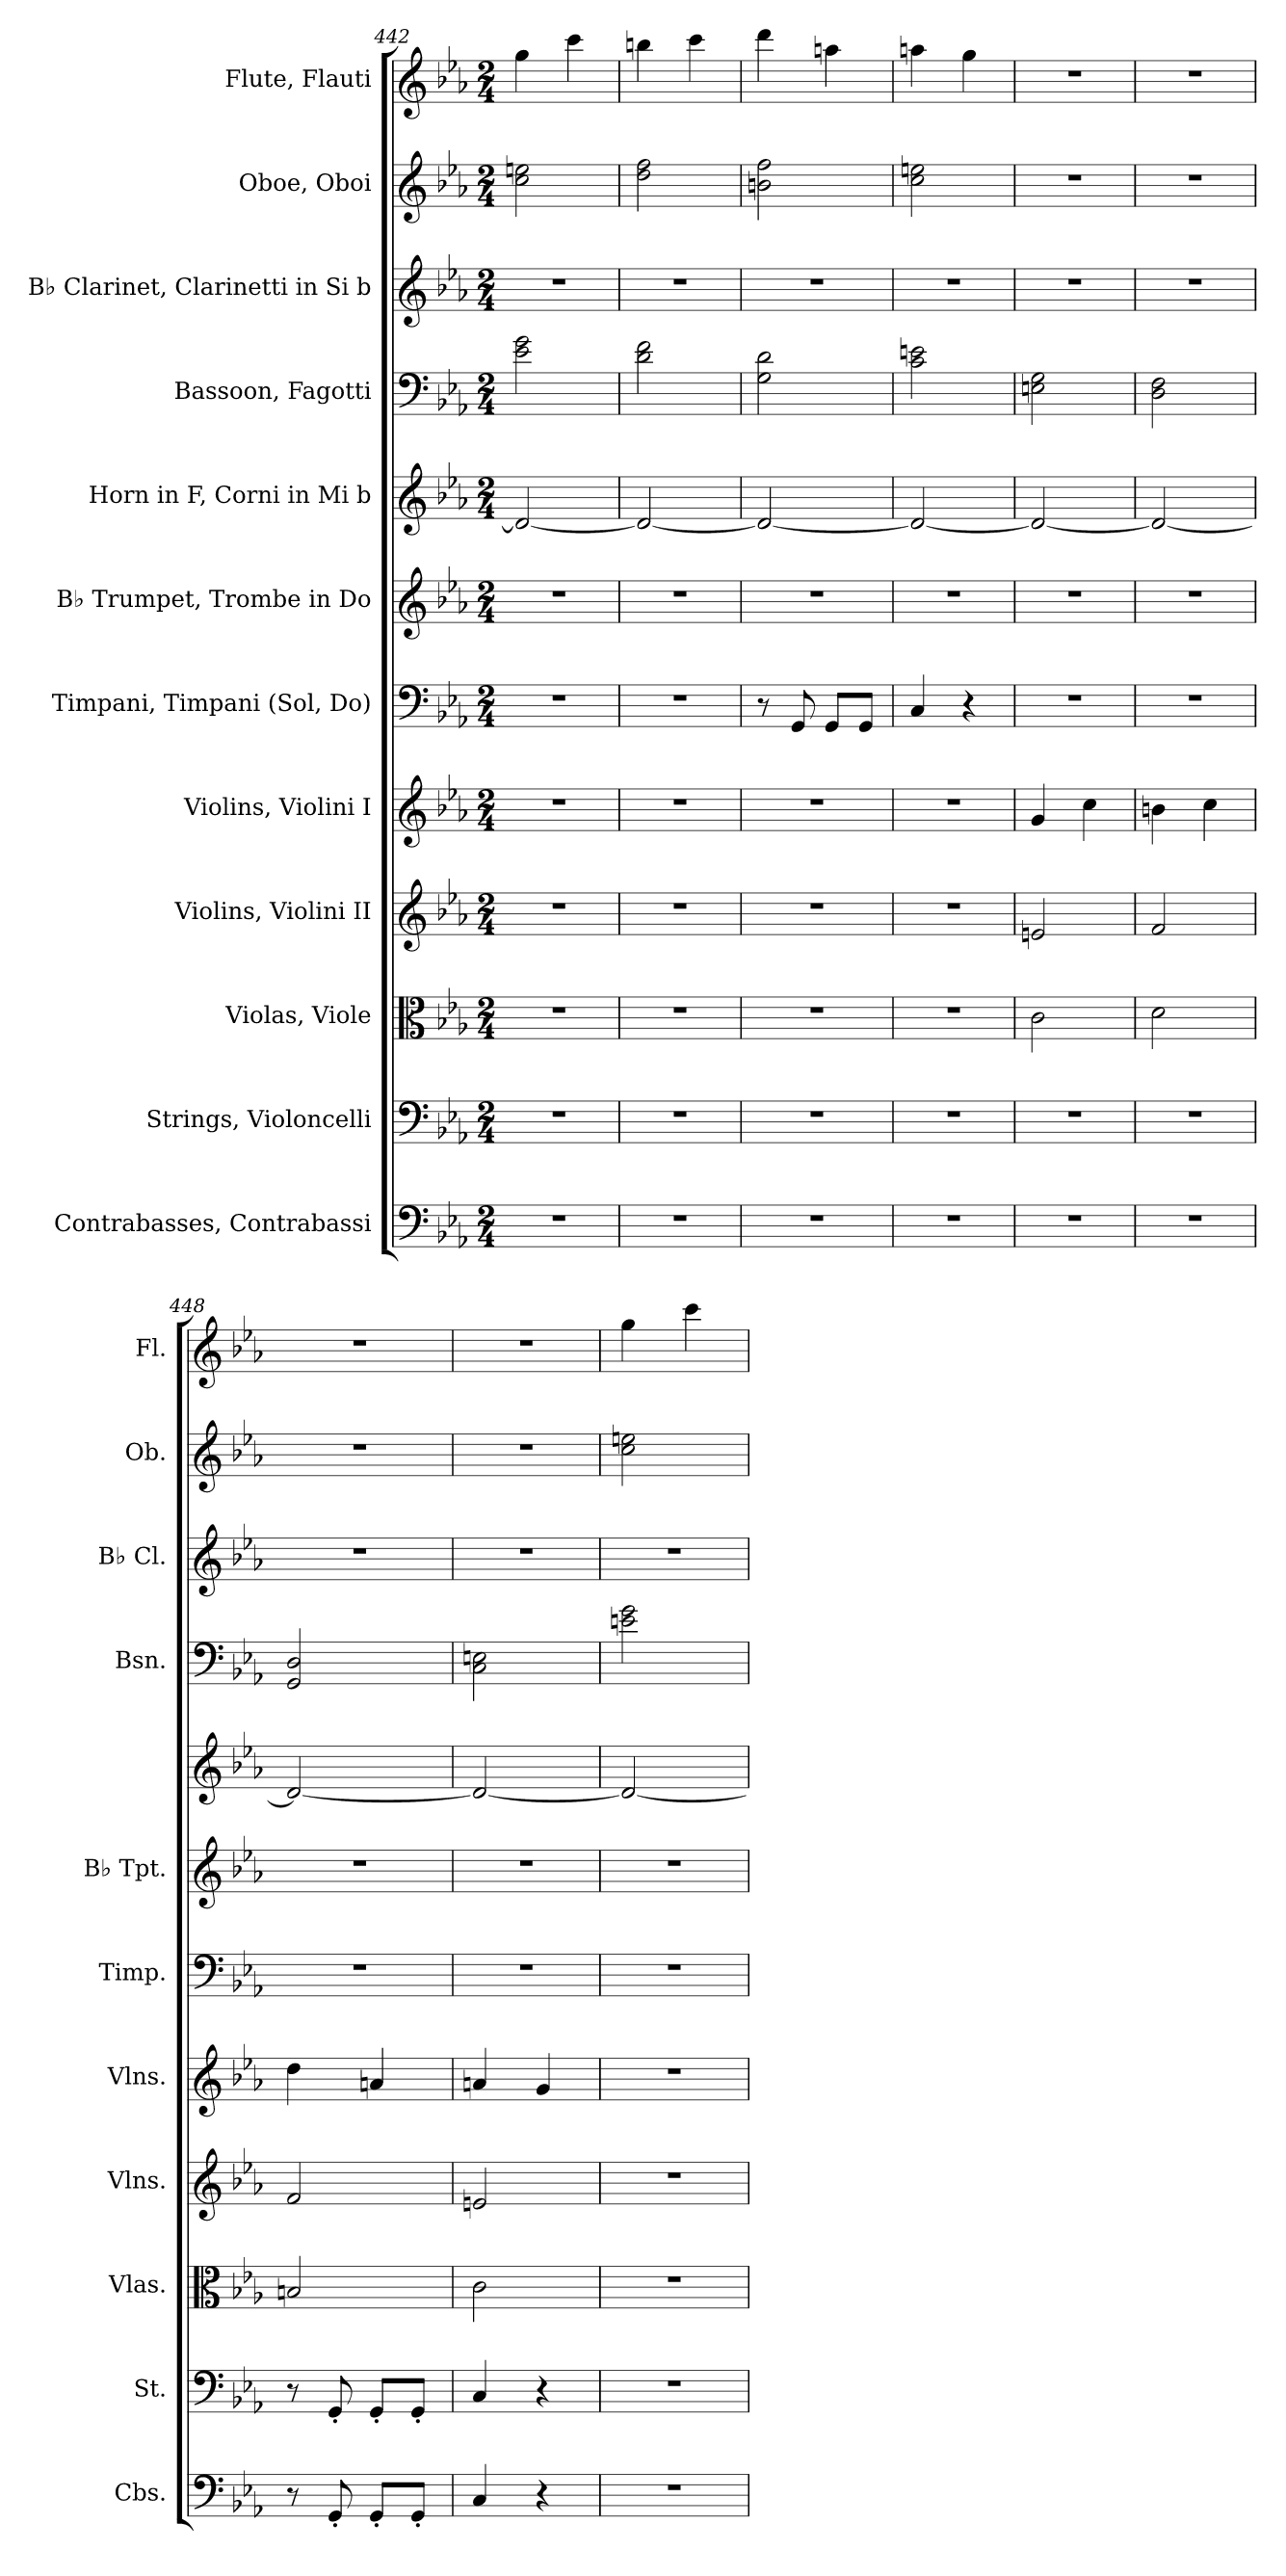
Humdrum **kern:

**kern	**kern	**kern	**kern	**kern	**kern	**kern	**kern	**kern	**kern	**kern	**kern
*part12	*part11	*part10	*part9	*part8	*part7	*part6	*part5	*part4	*part3	*part2	*part1
*staff12	*staff11	*staff10	*staff9	*staff8	*staff7	*staff6	*staff5	*staff4	*staff3	*staff2	*staff1
*I"Contrabasses, Contrabassi	*I"Strings, Violoncelli	*I"Violas, Viole	*I"Violins, Violini II	*I"Violins, Violini I	*I"Timpani, Timpani (Sol, Do)	*I"B♭ Trumpet, Trombe in Do	*I"Horn in F, Corni in Mi b	*I"Bassoon, Fagotti	*I"B♭ Clarinet, Clarinetti in Si b	*I"Oboe, Oboi	*I"Flute, Flauti
*I'Cbs.	*I'St.	*I'Vlas.	*I'Vlns.	*I'Vlns.	*I'Timp.	*I'B♭ Tpt.	*	*I'Bsn.	*I'B♭ Cl.	*I'Ob.	*I'Fl.
*clefF4	*clefF4	*clefC3	*clefG2	*clefG2	*clefF4	*clefG2	*clefG2	*clefF4	*clefG2	*clefG2	*clefG2
*ITrd7c12	*	*	*	*	*	*ITrd1c2	*ITrd4c7	*	*ITrd1c2	*	*
*k[b-e-a-]	*k[b-e-a-]	*k[b-e-a-]	*k[b-e-a-]	*k[b-e-a-]	*k[b-e-a-]	*k[b-e-a-d-g-]	*k[b-e-a-d-]	*k[b-e-a-]	*k[b-e-a-d-g-]	*k[b-e-a-]	*k[b-e-a-]
*M2/4	*M2/4	*M2/4	*M2/4	*M2/4	*M2/4	*M2/4	*M2/4	*M2/4	*M2/4	*M2/4	*M2/4
=442	=442	=442	=442	=442	=442	=442	=442	=442	=442	=442	=442
2r	2r	2r	2r	2r	2r	2r	2G/_	2e-\ 2g\	2r	2cc\ 2een\	4gg\
.	.	.	.	.	.	.	.	.	.	.	4ccc\
=443	=443	=443	=443	=443	=443	=443	=443	=443	=443	=443	=443
2r	2r	2r	2r	2r	2r	2r	2G/_	2d\ 2f\	2r	2dd\ 2ff\	4bbn\
.	.	.	.	.	.	.	.	.	.	.	4ccc\
=444	=444	=444	=444	=444	=444	=444	=444	=444	=444	=444	=444
2r	2r	2r	2r	2r	8r	2r	2G/_	2G\ 2d\	2r	2bn\ 2ff\	4ddd\
.	.	.	.	.	8GG/	.	.	.	.	.	.
.	.	.	.	.	8GG/L	.	.	.	.	.	4aan\
.	.	.	.	.	8GG/J	.	.	.	.	.	.
!!LO:PB:g=z
=445	=445	=445	=445	=445	=445	=445	=445	=445	=445	=445	=445
2r	2r	2r	2r	2r	4C/	2r	2G/_	2c\ 2en\	2r	2cc\ 2een\	4aan\
.	.	.	.	.	4r	.	.	.	.	.	4gg\
=446	=446	=446	=446	=446	=446	=446	=446	=446	=446	=446	=446
2r	2r	2c\	2en/	4g/	2r	2r	2G/_	2En\ 2G\	2r	2r	2r
.	.	.	.	4cc\	.	.	.	.	.	.	.
=447	=447	=447	=447	=447	=447	=447	=447	=447	=447	=447	=447
2r	2r	2d\	2f/	4bn\	2r	2r	2G/_	2D\ 2F\	2r	2r	2r
.	.	.	.	4cc\	.	.	.	.	.	.	.
=448	=448	=448	=448	=448	=448	=448	=448	=448	=448	=448	=448
8r	8r	2Bn/	2f/	4dd\	2r	2r	2G/_	2GG/ 2D/	2r	2r	2r
8GGG'/	8GG'/	.	.	.	.	.	.	.	.	.	.
8GGG'/L	8GG'/L	.	.	4an/	.	.	.	.	.	.	.
8GGG'/J	8GG'/J	.	.	.	.	.	.	.	.	.	.
=449	=449	=449	=449	=449	=449	=449	=449	=449	=449	=449	=449
4CC/	4C/	2c\	2en/	4an/	2r	2r	2G/_	2C\ 2En\	2r	2r	2r
4r	4r	.	.	4g/	.	.	.	.	.	.	.
=450	=450	=450	=450	=450	=450	=450	=450	=450	=450	=450	=450
2r	2r	2r	2r	2r	2r	2r	2G/_	2en\ 2g\	2r	2cc\ 2een\	4gg\
.	.	.	.	.	.	.	.	.	.	.	4ccc\
=	=	=	=	=	=	=	=	=	=	=	=
*-	*-	*-	*-	*-	*-	*-	*-	*-	*-	*-	*-
